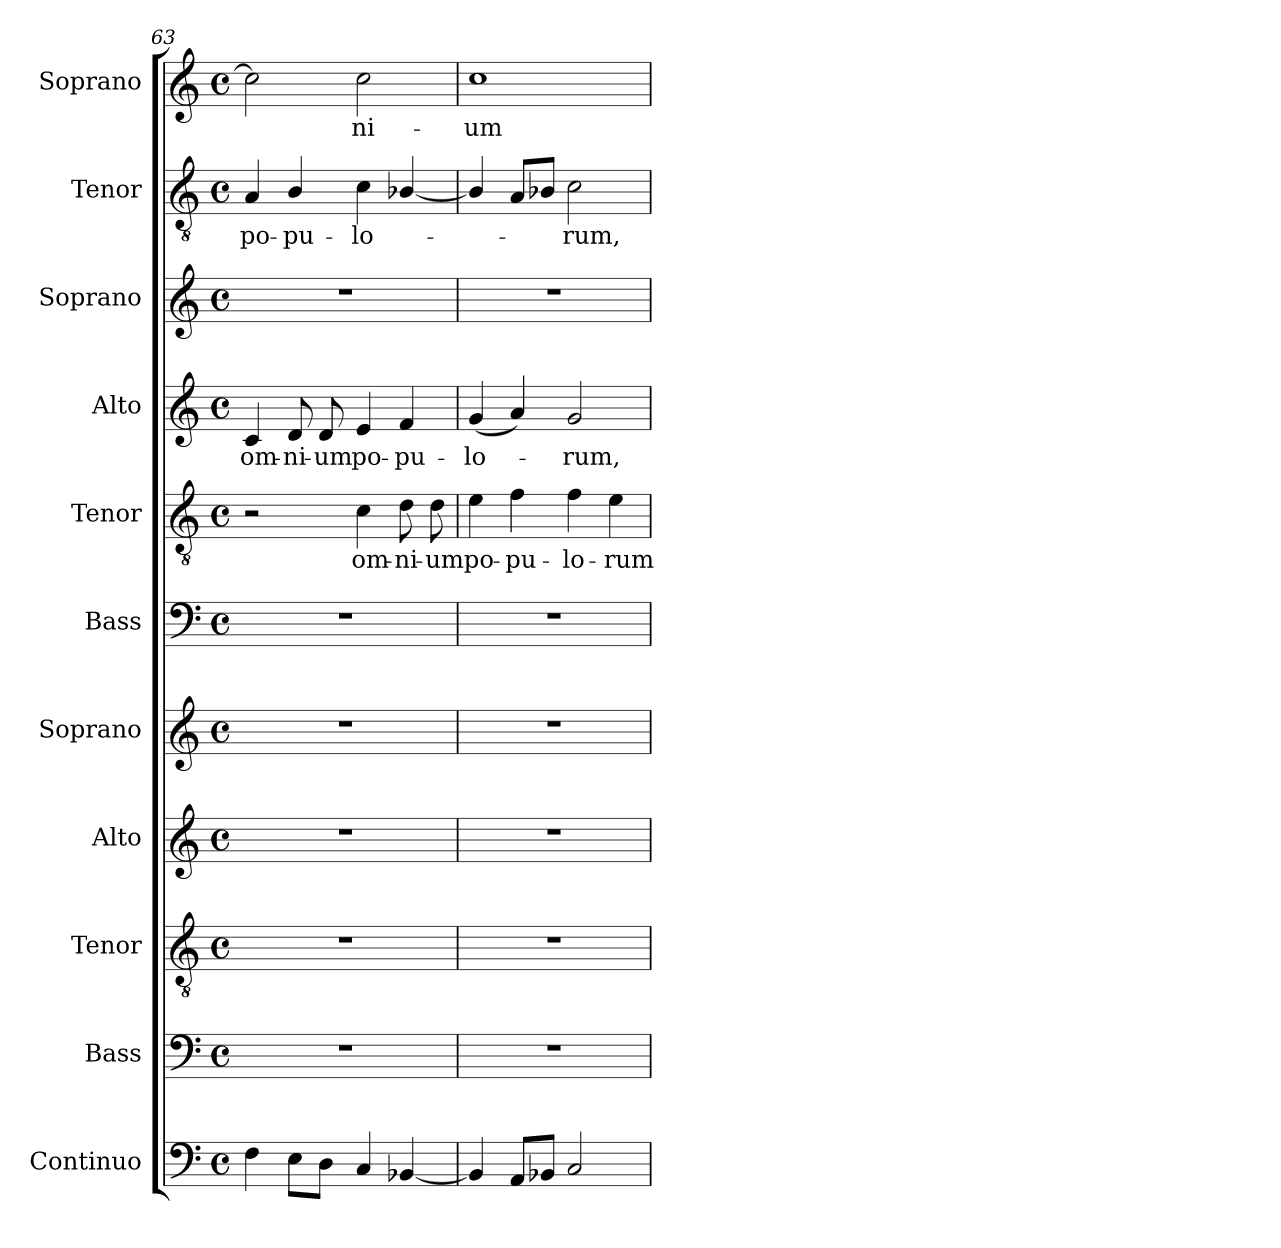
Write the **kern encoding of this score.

**kern	**kern	**kern	**kern	**kern	**kern	**kern	**text	**kern	**text	**kern	**kern	**text	**kern	**text
*part11	*part10	*part9	*part8	*part7	*part6	*part5	*part5	*part4	*part4	*part3	*part2	*part2	*part1	*part1
*staff11	*staff10	*staff9	*staff8	*staff7	*staff6	*staff5	*staff5	*staff4	*staff4	*staff3	*staff2	*staff2	*staff1	*staff1
*I"Continuo	*I"Bass	*I"Tenor	*I"Alto	*I"Soprano	*I"Bass	*I"Tenor	*	*I"Alto	*	*I"Soprano	*I"Tenor	*	*I"Soprano	*
*I'Cont.	*I'B.	*I'T.	*I'A.	*I'S.	*I'B.	*I'T.	*	*I'A.	*	*I'S.	*I'T.	*	*I'S.	*
!!LO:PB:g=z
*clefF4	*clefF4	*clefGv2	*clefG2	*clefG2	*clefF4	*clefGv2	*	*clefG2	*	*clefG2	*clefGv2	*	*clefG2	*
*	*	*ITrd7c12	*	*	*	*ITrd7c12	*	*	*	*	*ITrd7c12	*	*	*
*k[]	*k[]	*k[]	*k[]	*k[]	*k[]	*k[]	*	*k[]	*	*k[]	*k[]	*	*k[]	*
*C:	*C:	*C:	*C:	*C:	*C:	*C:	*	*C:	*	*C:	*C:	*	*C:	*
*M4/4	*M4/4	*M4/4	*M4/4	*M4/4	*M4/4	*M4/4	*	*M4/4	*	*M4/4	*M4/4	*	*M4/4	*
*met(c)	*met(c)	*met(c)	*met(c)	*met(c)	*met(c)	*met(c)	*	*met(c)	*	*met(c)	*met(c)	*	*met(c)	*
=63	=63	=63	=63	=63	=63	=63	=63	=63	=63	=63	=63	=63	=63	=63
!	!	!	!	!	!	!	!	!	!LO:LY:b:color=#000000	!	!	!	!	!
!	!	!	!	!	!	!	!	!	!	!	!	!LO:LY:b:color=#000000	!	!
4Fi\	1r	1r	1r	1r	1r	2r	.	4ci/	om-	1r	4AAi/	po-	2cci\]	.
!	!	!	!	!	!	!	!	!	!LO:LY:b:color=#000000	!	!	!	!	!
!	!	!	!	!	!	!	!	!	!	!	!	!LO:LY:b:color=#000000	!	!
8Ei\L	.	.	.	.	.	.	.	8di/	-ni-	.	4BBi/	-pu-	.	.
!	!	!	!	!	!	!	!	!	!LO:LY:b:color=#000000	!	!	!	!	!
8Di\J	.	.	.	.	.	.	.	8di/	-um	.	.	.	.	.
!	!	!	!	!	!	!	!LO:LY:b:color=#000000	!	!	!	!	!	!	!
!	!	!	!	!	!	!	!	!	!LO:LY:b:color=#000000	!	!	!	!	!
!	!	!	!	!	!	!	!	!	!	!	!	!LO:LY:b:color=#000000	!	!
!	!	!	!	!	!	!	!	!	!	!	!	!	!	!LO:LY:b:color=#000000
4Ci/	.	.	.	.	.	4Ci\	om-	4ei/	po-	.	4Ci\	-lo-	2cci\	-ni-
!	!	!	!	!	!	!	!LO:LY:b:color=#000000	!	!	!	!	!	!	!
!	!	!	!	!	!	!	!	!	!LO:LY:b:color=#000000	!	!	!	!	!
[4BB-Xi/	.	.	.	.	.	8Di\	-ni-	4fi/	-pu-	.	[4BB-Xi/	.	.	.
!	!	!	!	!	!	!	!LO:LY:b:color=#000000	!	!	!	!	!	!	!
.	.	.	.	.	.	8Di\	-um	.	.	.	.	.	.	.
=64	=64	=64	=64	=64	=64	=64	=64	=64	=64	=64	=64	=64	=64	=64
!	!	!	!	!	!	!	!LO:LY:b:color=#000000	!	!	!	!	!	!	!
!	!	!	!	!	!	!	!	!	!LO:LY:b:color=#000000	!	!	!	!	!
!	!	!	!	!	!	!	!	!	!	!	!	!	!	!LO:LY:b:color=#000000
4BB-i/]	1r	1r	1r	1r	1r	4Ei\	po-	(4gi/	-lo-	1r	4BB-i/]	.	1cci	-um
!	!	!	!	!	!	!	!LO:LY:b:color=#000000	!	!	!	!	!	!	!
8AAi/L	.	.	.	.	.	4Fi\	-pu-	4ai/)	.	.	8AAi/L	.	.	.
8BB-i/J	.	.	.	.	.	.	.	.	.	.	8BB-i/J	.	.	.
!	!	!	!	!	!	!	!LO:LY:b:color=#000000	!	!	!	!	!	!	!
!	!	!	!	!	!	!	!	!	!LO:LY:b:color=#000000	!	!	!	!	!
!	!	!	!	!	!	!	!	!	!	!	!	!LO:LY:b:color=#000000	!	!
2Ci/	.	.	.	.	.	4Fi\	-lo-	2gi/	-rum,	.	2Ci\	-rum,	.	.
!	!	!	!	!	!	!	!LO:LY:b:color=#000000	!	!	!	!	!	!	!
.	.	.	.	.	.	4Ei\	-rum	.	.	.	.	.	.	.
=	=	=	=	=	=	=	=	=	=	=	=	=	=	=
*-	*-	*-	*-	*-	*-	*-	*-	*-	*-	*-	*-	*-	*-	*-
